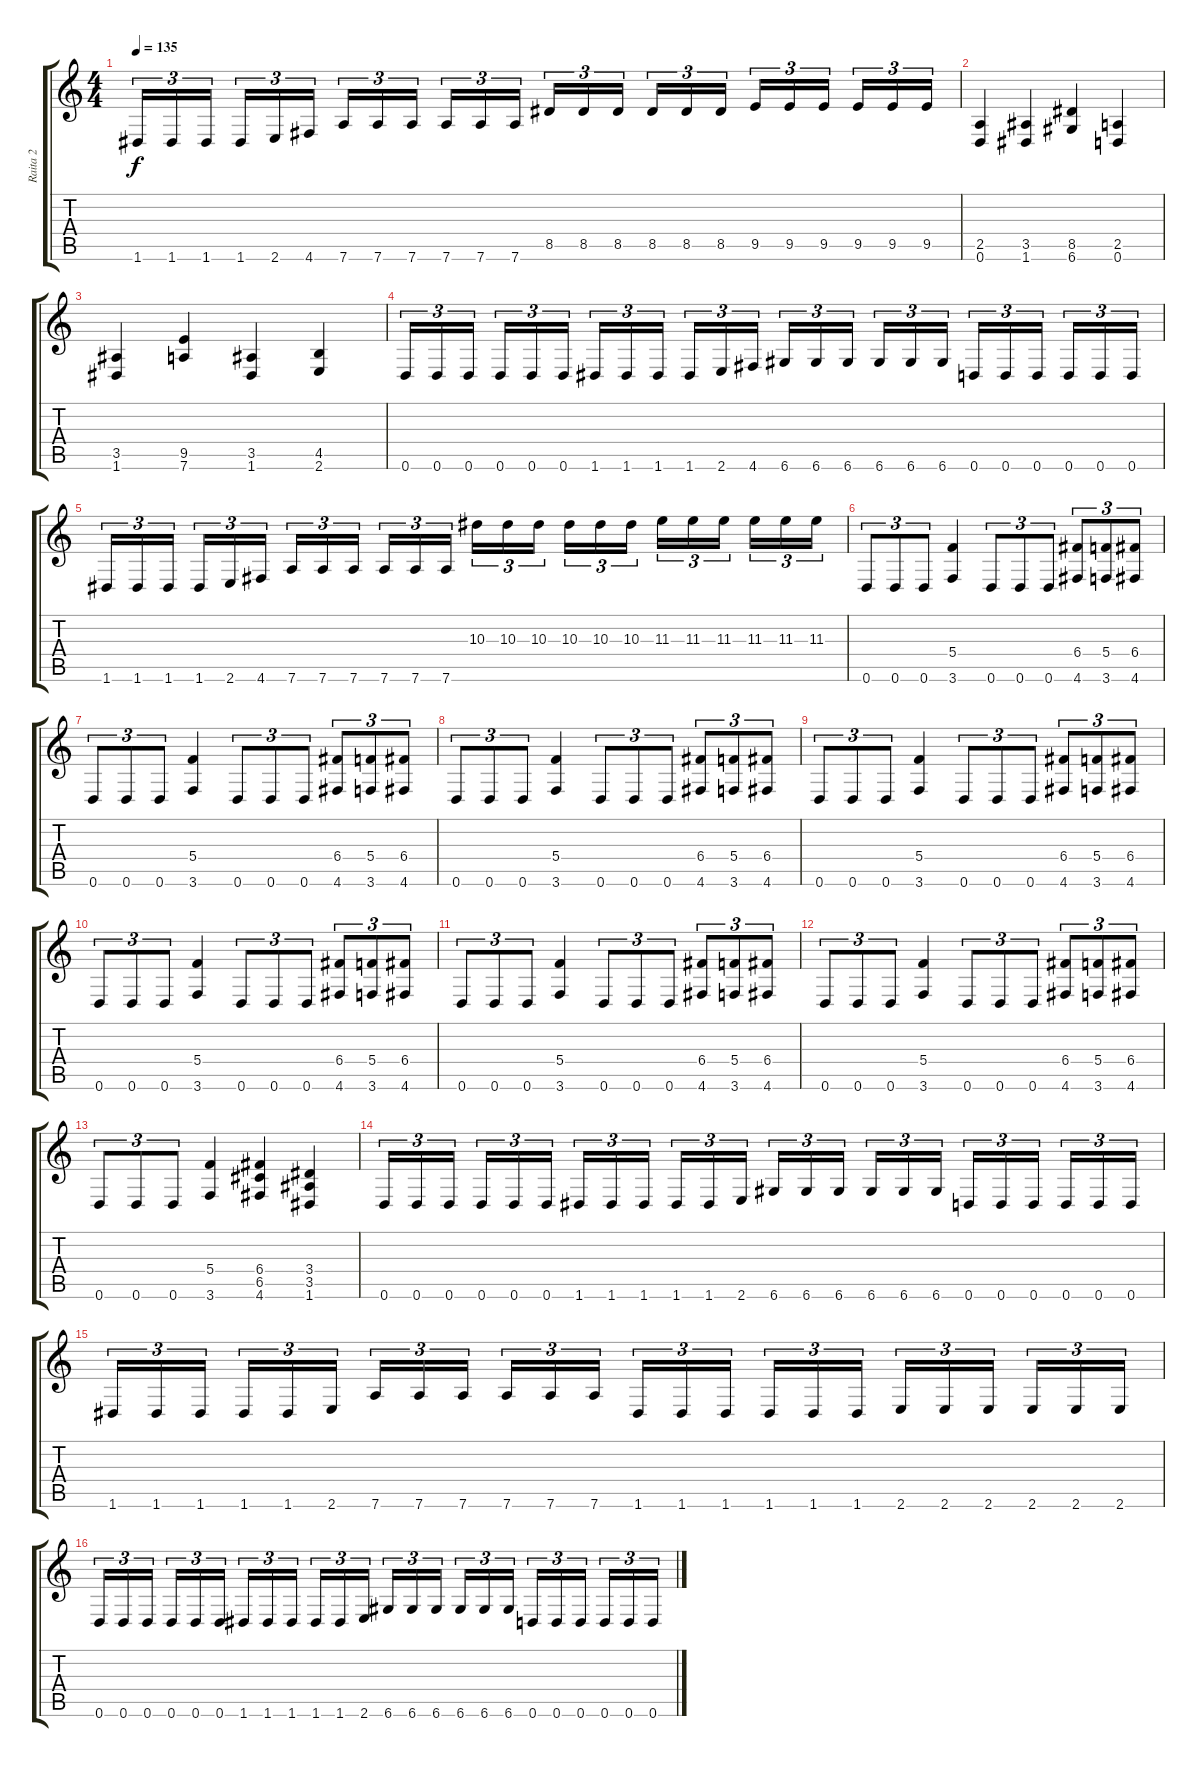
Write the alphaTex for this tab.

\track ("Raita 2" "Raita 2") {instrument distortionguitar}
\staff {score tabs}
\tuning (D4 A3 F3 C3 G2 D2) {hide}
\ts (4 4)
\tempo 135
\clef g2
\ks c
1.6.16{tu (3 2) dy f} 1.6.16{tu (3 2)} 1.6.16{tu (3 2) beam splitsecondary} 1.6.16{tu (3 2)} 2.6.16{tu (3 2)} 4.6.16{tu (3 2)} 7.6.16{tu (3 2)} 7.6.16{tu (3 2)} 7.6.16{tu (3 2) beam splitsecondary} 7.6.16{tu (3 2)} 7.6.16{tu (3 2)} 7.6.16{tu (3 2)} 8.5.16{tu (3 2)} 8.5.16{tu (3 2)} 8.5.16{tu (3 2) beam splitsecondary} 8.5.16{tu (3 2)} 8.5.16{tu (3 2)} 8.5.16{tu (3 2)} 9.5.16{tu (3 2)} 9.5.16{tu (3 2)} 9.5.16{tu (3 2) beam splitsecondary} 9.5.16{tu (3 2)} 9.5.16{tu (3 2)} 9.5.16{tu (3 2)} |
(2.5 0.6).4 (3.5 1.6).4 (8.5 6.6).4 (2.5 0.6).4 |
(3.5 1.6).4 (9.5 7.6).4 (3.5 1.6).4 (4.5 2.6).4 |
0.6.16{tu (3 2)} 0.6.16{tu (3 2)} 0.6.16{tu (3 2) beam splitsecondary} 0.6.16{tu (3 2)} 0.6.16{tu (3 2)} 0.6.16{tu (3 2)} 1.6.16{tu (3 2)} 1.6.16{tu (3 2)} 1.6.16{tu (3 2) beam splitsecondary} 1.6.16{tu (3 2)} 2.6.16{tu (3 2)} 4.6.16{tu (3 2)} 6.6.16{tu (3 2)} 6.6.16{tu (3 2)} 6.6.16{tu (3 2) beam splitsecondary} 6.6.16{tu (3 2)} 6.6.16{tu (3 2)} 6.6.16{tu (3 2)} 0.6.16{tu (3 2)} 0.6.16{tu (3 2)} 0.6.16{tu (3 2) beam splitsecondary} 0.6.16{tu (3 2)} 0.6.16{tu (3 2)} 0.6.16{tu (3 2)} |
1.6.16{tu (3 2)} 1.6.16{tu (3 2)} 1.6.16{tu (3 2) beam splitsecondary} 1.6.16{tu (3 2)} 2.6.16{tu (3 2)} 4.6.16{tu (3 2)} 7.6.16{tu (3 2)} 7.6.16{tu (3 2)} 7.6.16{tu (3 2) beam splitsecondary} 7.6.16{tu (3 2)} 7.6.16{tu (3 2)} 7.6.16{tu (3 2)} 10.3.16{tu (3 2)} 10.3.16{tu (3 2)} 10.3.16{tu (3 2) beam splitsecondary} 10.3.16{tu (3 2)} 10.3.16{tu (3 2)} 10.3.16{tu (3 2)} 11.3.16{tu (3 2)} 11.3.16{tu (3 2)} 11.3.16{tu (3 2) beam splitsecondary} 11.3.16{tu (3 2)} 11.3.16{tu (3 2)} 11.3.16{tu (3 2)} |
0.6.8{tu (3 2)} 0.6.8{tu (3 2)} 0.6.8{tu (3 2)} (5.4 3.6).4 0.6.8{tu (3 2)} 0.6.8{tu (3 2)} 0.6.8{tu (3 2)} (6.4 4.6).8{tu (3 2)} (5.4 3.6).8{tu (3 2)} (6.4 4.6).8{tu (3 2)} |
0.6.8{tu (3 2)} 0.6.8{tu (3 2)} 0.6.8{tu (3 2)} (5.4 3.6).4 0.6.8{tu (3 2)} 0.6.8{tu (3 2)} 0.6.8{tu (3 2)} (6.4 4.6).8{tu (3 2)} (5.4 3.6).8{tu (3 2)} (6.4 4.6).8{tu (3 2)} |
0.6.8{tu (3 2)} 0.6.8{tu (3 2)} 0.6.8{tu (3 2)} (5.4 3.6).4 0.6.8{tu (3 2)} 0.6.8{tu (3 2)} 0.6.8{tu (3 2)} (6.4 4.6).8{tu (3 2)} (5.4 3.6).8{tu (3 2)} (6.4 4.6).8{tu (3 2)} |
0.6.8{tu (3 2)} 0.6.8{tu (3 2)} 0.6.8{tu (3 2)} (5.4 3.6).4 0.6.8{tu (3 2)} 0.6.8{tu (3 2)} 0.6.8{tu (3 2)} (6.4 4.6).8{tu (3 2)} (5.4 3.6).8{tu (3 2)} (6.4 4.6).8{tu (3 2)} |
0.6.8{tu (3 2)} 0.6.8{tu (3 2)} 0.6.8{tu (3 2)} (5.4 3.6).4 0.6.8{tu (3 2)} 0.6.8{tu (3 2)} 0.6.8{tu (3 2)} (6.4 4.6).8{tu (3 2)} (5.4 3.6).8{tu (3 2)} (6.4 4.6).8{tu (3 2)} |
0.6.8{tu (3 2)} 0.6.8{tu (3 2)} 0.6.8{tu (3 2)} (5.4 3.6).4 0.6.8{tu (3 2)} 0.6.8{tu (3 2)} 0.6.8{tu (3 2)} (6.4 4.6).8{tu (3 2)} (5.4 3.6).8{tu (3 2)} (6.4 4.6).8{tu (3 2)} |
0.6.8{tu (3 2)} 0.6.8{tu (3 2)} 0.6.8{tu (3 2)} (5.4 3.6).4 0.6.8{tu (3 2)} 0.6.8{tu (3 2)} 0.6.8{tu (3 2)} (6.4 4.6).8{tu (3 2)} (5.4 3.6).8{tu (3 2)} (6.4 4.6).8{tu (3 2)} |
0.6.8{tu (3 2)} 0.6.8{tu (3 2)} 0.6.8{tu (3 2)} (5.4 3.6).4 (6.4 6.5 4.6).4 (3.4 3.5 1.6).4 |
0.6.16{tu (3 2)} 0.6.16{tu (3 2)} 0.6.16{tu (3 2) beam splitsecondary} 0.6.16{tu (3 2)} 0.6.16{tu (3 2)} 0.6.16{tu (3 2)} 1.6.16{tu (3 2)} 1.6.16{tu (3 2)} 1.6.16{tu (3 2) beam splitsecondary} 1.6.16{tu (3 2)} 1.6.16{tu (3 2)} 2.6.16{tu (3 2)} 6.6.16{tu (3 2)} 6.6.16{tu (3 2)} 6.6.16{tu (3 2) beam splitsecondary} 6.6.16{tu (3 2)} 6.6.16{tu (3 2)} 6.6.16{tu (3 2)} 0.6.16{tu (3 2)} 0.6.16{tu (3 2)} 0.6.16{tu (3 2) beam splitsecondary} 0.6.16{tu (3 2)} 0.6.16{tu (3 2)} 0.6.16{tu (3 2)} |
1.6.16{tu (3 2)} 1.6.16{tu (3 2)} 1.6.16{tu (3 2) beam splitsecondary} 1.6.16{tu (3 2)} 1.6.16{tu (3 2)} 2.6.16{tu (3 2)} 7.6.16{tu (3 2)} 7.6.16{tu (3 2)} 7.6.16{tu (3 2) beam splitsecondary} 7.6.16{tu (3 2)} 7.6.16{tu (3 2)} 7.6.16{tu (3 2)} 1.6.16{tu (3 2)} 1.6.16{tu (3 2)} 1.6.16{tu (3 2) beam splitsecondary} 1.6.16{tu (3 2)} 1.6.16{tu (3 2)} 1.6.16{tu (3 2)} 2.6.16{tu (3 2)} 2.6.16{tu (3 2)} 2.6.16{tu (3 2) beam splitsecondary} 2.6.16{tu (3 2)} 2.6.16{tu (3 2)} 2.6.16{tu (3 2)} |
0.6.16{tu (3 2)} 0.6.16{tu (3 2)} 0.6.16{tu (3 2) beam splitsecondary} 0.6.16{tu (3 2)} 0.6.16{tu (3 2)} 0.6.16{tu (3 2)} 1.6.16{tu (3 2)} 1.6.16{tu (3 2)} 1.6.16{tu (3 2) beam splitsecondary} 1.6.16{tu (3 2)} 1.6.16{tu (3 2)} 2.6.16{tu (3 2)} 6.6.16{tu (3 2)} 6.6.16{tu (3 2)} 6.6.16{tu (3 2) beam splitsecondary} 6.6.16{tu (3 2)} 6.6.16{tu (3 2)} 6.6.16{tu (3 2)} 0.6.16{tu (3 2)} 0.6.16{tu (3 2)} 0.6.16{tu (3 2) beam splitsecondary} 0.6.16{tu (3 2)} 0.6.16{tu (3 2)} 0.6.16{tu (3 2)}
